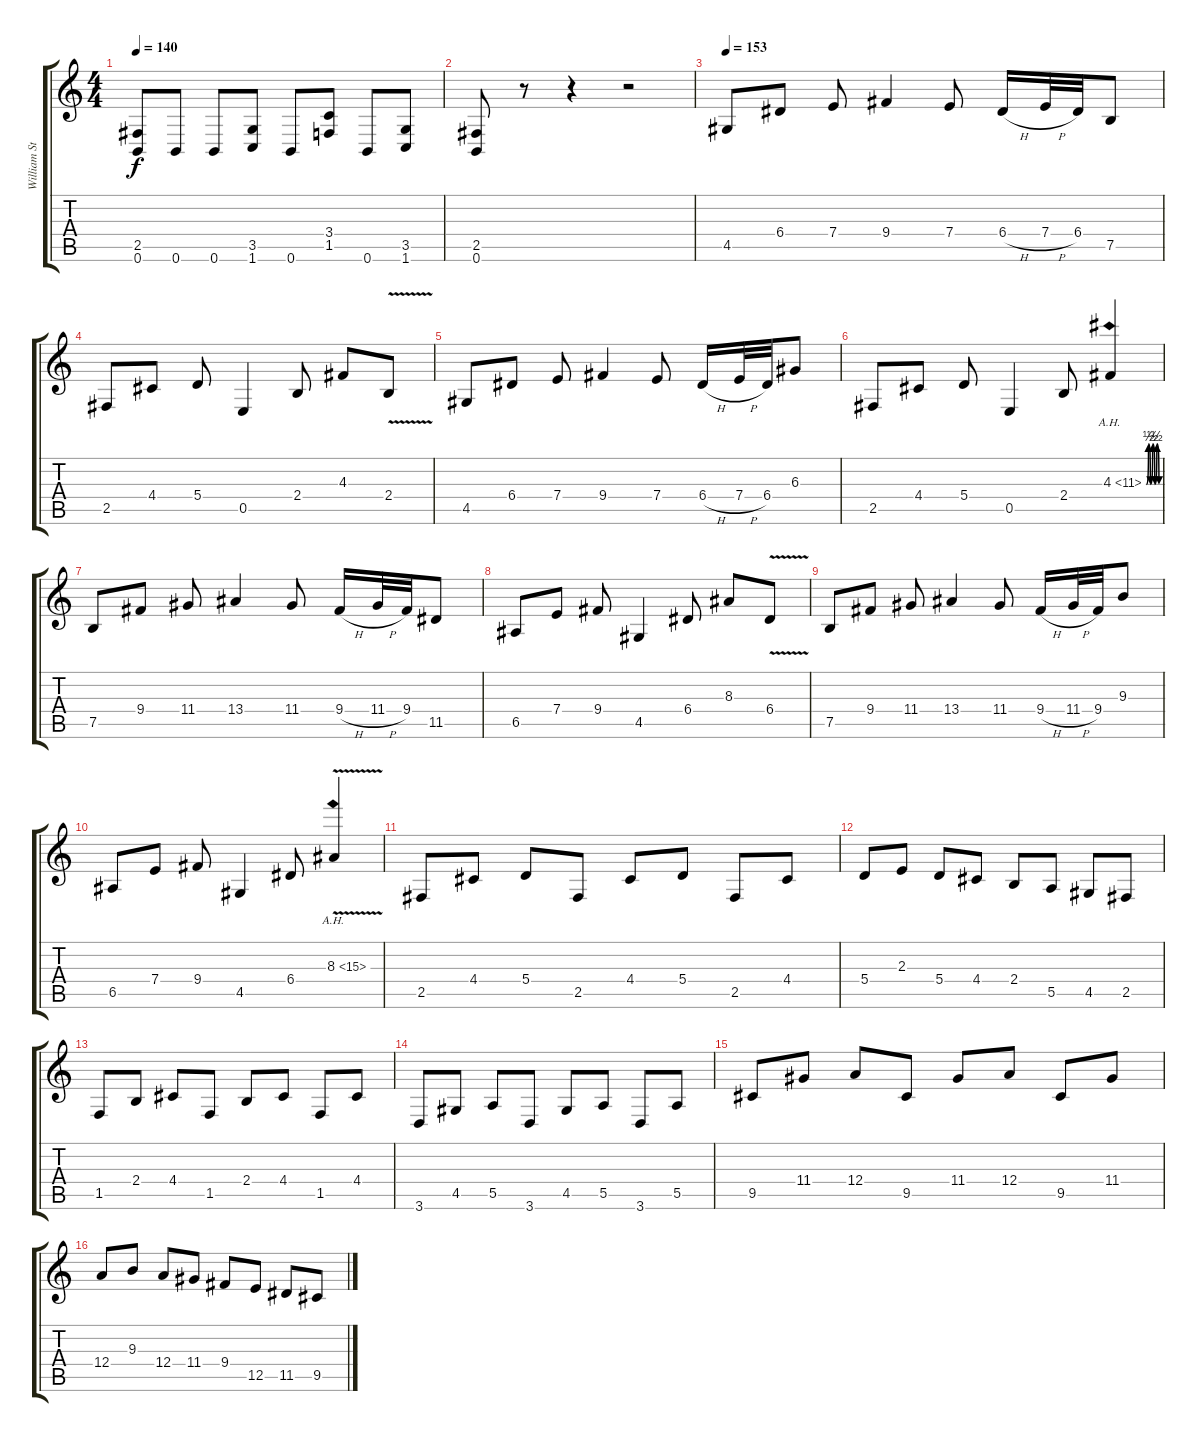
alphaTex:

\track ("William Steer" "William St") {instrument distortionguitar}
\staff {score tabs}
\tuning (B3 Gb3 D3 A2 E2 B1) {hide}
\ts (4 4)
\tempo 140
\clef g2
\ks c
(2.5 0.6).8{dy f instrument distortionguitar} 0.6.8 0.6.8 (3.5 1.6).8 0.6.8 (3.4 1.5).8 0.6.8 (3.5 1.6).8 |
(2.5 0.6).8 r.8 r.4 r.2 |
\tempo 153
4.5.8 6.4.8 7.4.8 9.4.4 7.4.8 6.4{h}.16 7.4{h}.32 6.4.32 7.5.8 |
2.5.8 4.4.8 5.4.8 0.5.4 2.4.8 4.3.8 2.4{v}.8 |
4.5.8 6.4.8 7.4.8 9.4.4 7.4.8 6.4{h}.16 7.4{h}.32 6.4.32 6.3.8 |
2.5.8 4.4.8 5.4.8 0.5.4 2.4.8 4.3{be (custom 0 0 10 2 19 0 30 2 40 0 50 2 60 0) ah 7}.4 |
7.5.8 9.4.8 11.4.8 13.4.4 11.4.8 9.4{h}.16 11.4{h}.32 9.4.32 11.5.8 |
6.5.8 7.4.8 9.4.8 4.5.4 6.4.8 8.3.8 6.4{v}.8 |
7.5.8 9.4.8 11.4.8 13.4.4 11.4.8 9.4{h}.16 11.4{h}.32 9.4.32 9.3.8 |
6.5.8 7.4.8 9.4.8 4.5.4 6.4.8 8.3{ah 7 v}.4 |
2.5.8 4.4.8 5.4.8 2.5.8 4.4.8 5.4.8 2.5.8 4.4.8 |
5.4.8 2.3.8 5.4.8 4.4.8 2.4.8 5.5.8 4.5.8 2.5.8 |
1.5.8 2.4.8 4.4.8 1.5.8 2.4.8 4.4.8 1.5.8 4.4.8 |
3.6.8 4.5.8 5.5.8 3.6.8 4.5.8 5.5.8 3.6.8 5.5.8 |
9.5.8 11.4.8 12.4.8 9.5.8 11.4.8 12.4.8 9.5.8 11.4.8 |
12.4.8 9.3.8 12.4.8 11.4.8 9.4.8 12.5.8 11.5.8 9.5.8
